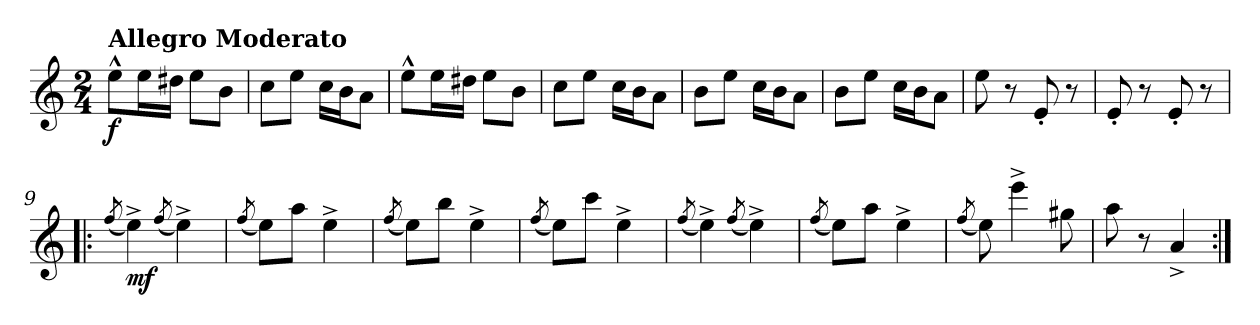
**kern	**dynam
*part1	*part1
*staff1	*staff1
*clefG2	*
*k[]	*
*a:	*
*M2/4	*
=1	=1
!LO:TX:a:B:t=Allegro Moderato	!
8ee^^L	f
16eeL	.
16dd#XJJ	.
8eeL	.
8bJ	.
=2	=2
8ccL	.
8eeJ	.
16ccLL	.
16bJ	.
8aJ	.
=3	=3
8ee^^L	.
16eeL	.
16dd#XJJ	.
8eeL	.
8bJ	.
=4	=4
8ccL	.
8eeJ	.
16ccLL	.
16bJ	.
8aJ	.
=5	=5
8bL	.
8eeJ	.
16ccLL	.
16bJ	.
8aJ	.
=6	=6
8bL	.
8eeJ	.
16ccLL	.
16bJ	.
8aJ	.
=7	=7
8ee	.
8r	.
8e'	.
8r	.
=8	=8
8e'	.
8r	.
8e'	.
8r	.
=9!|:	=9!|:
(8qff/	.
4ee^)	mf
(8qff/	.
4ee^)	.
=10	=10
(8qff/	.
8eeL)	.
8aaJ	.
4ee^	.
=11	=11
(8qff/	.
8eeL)	.
8bbJ	.
4ee^	.
=12	=12
(8qff/	.
8eeL)	.
8cccJ	.
4ee^	.
=13	=13
(8qff/	.
4ee^)	.
(8qff/	.
4ee^)	.
=14	=14
(8qff/	.
8eeL)	.
8aaJ	.
4ee^	.
=15	=15
(8qff/	.
8ee)	.
4eee^	.
8gg#X	.
=16	=16
8aa	.
8r	.
4a^	.
=:|!	=:|!
*-	*-
